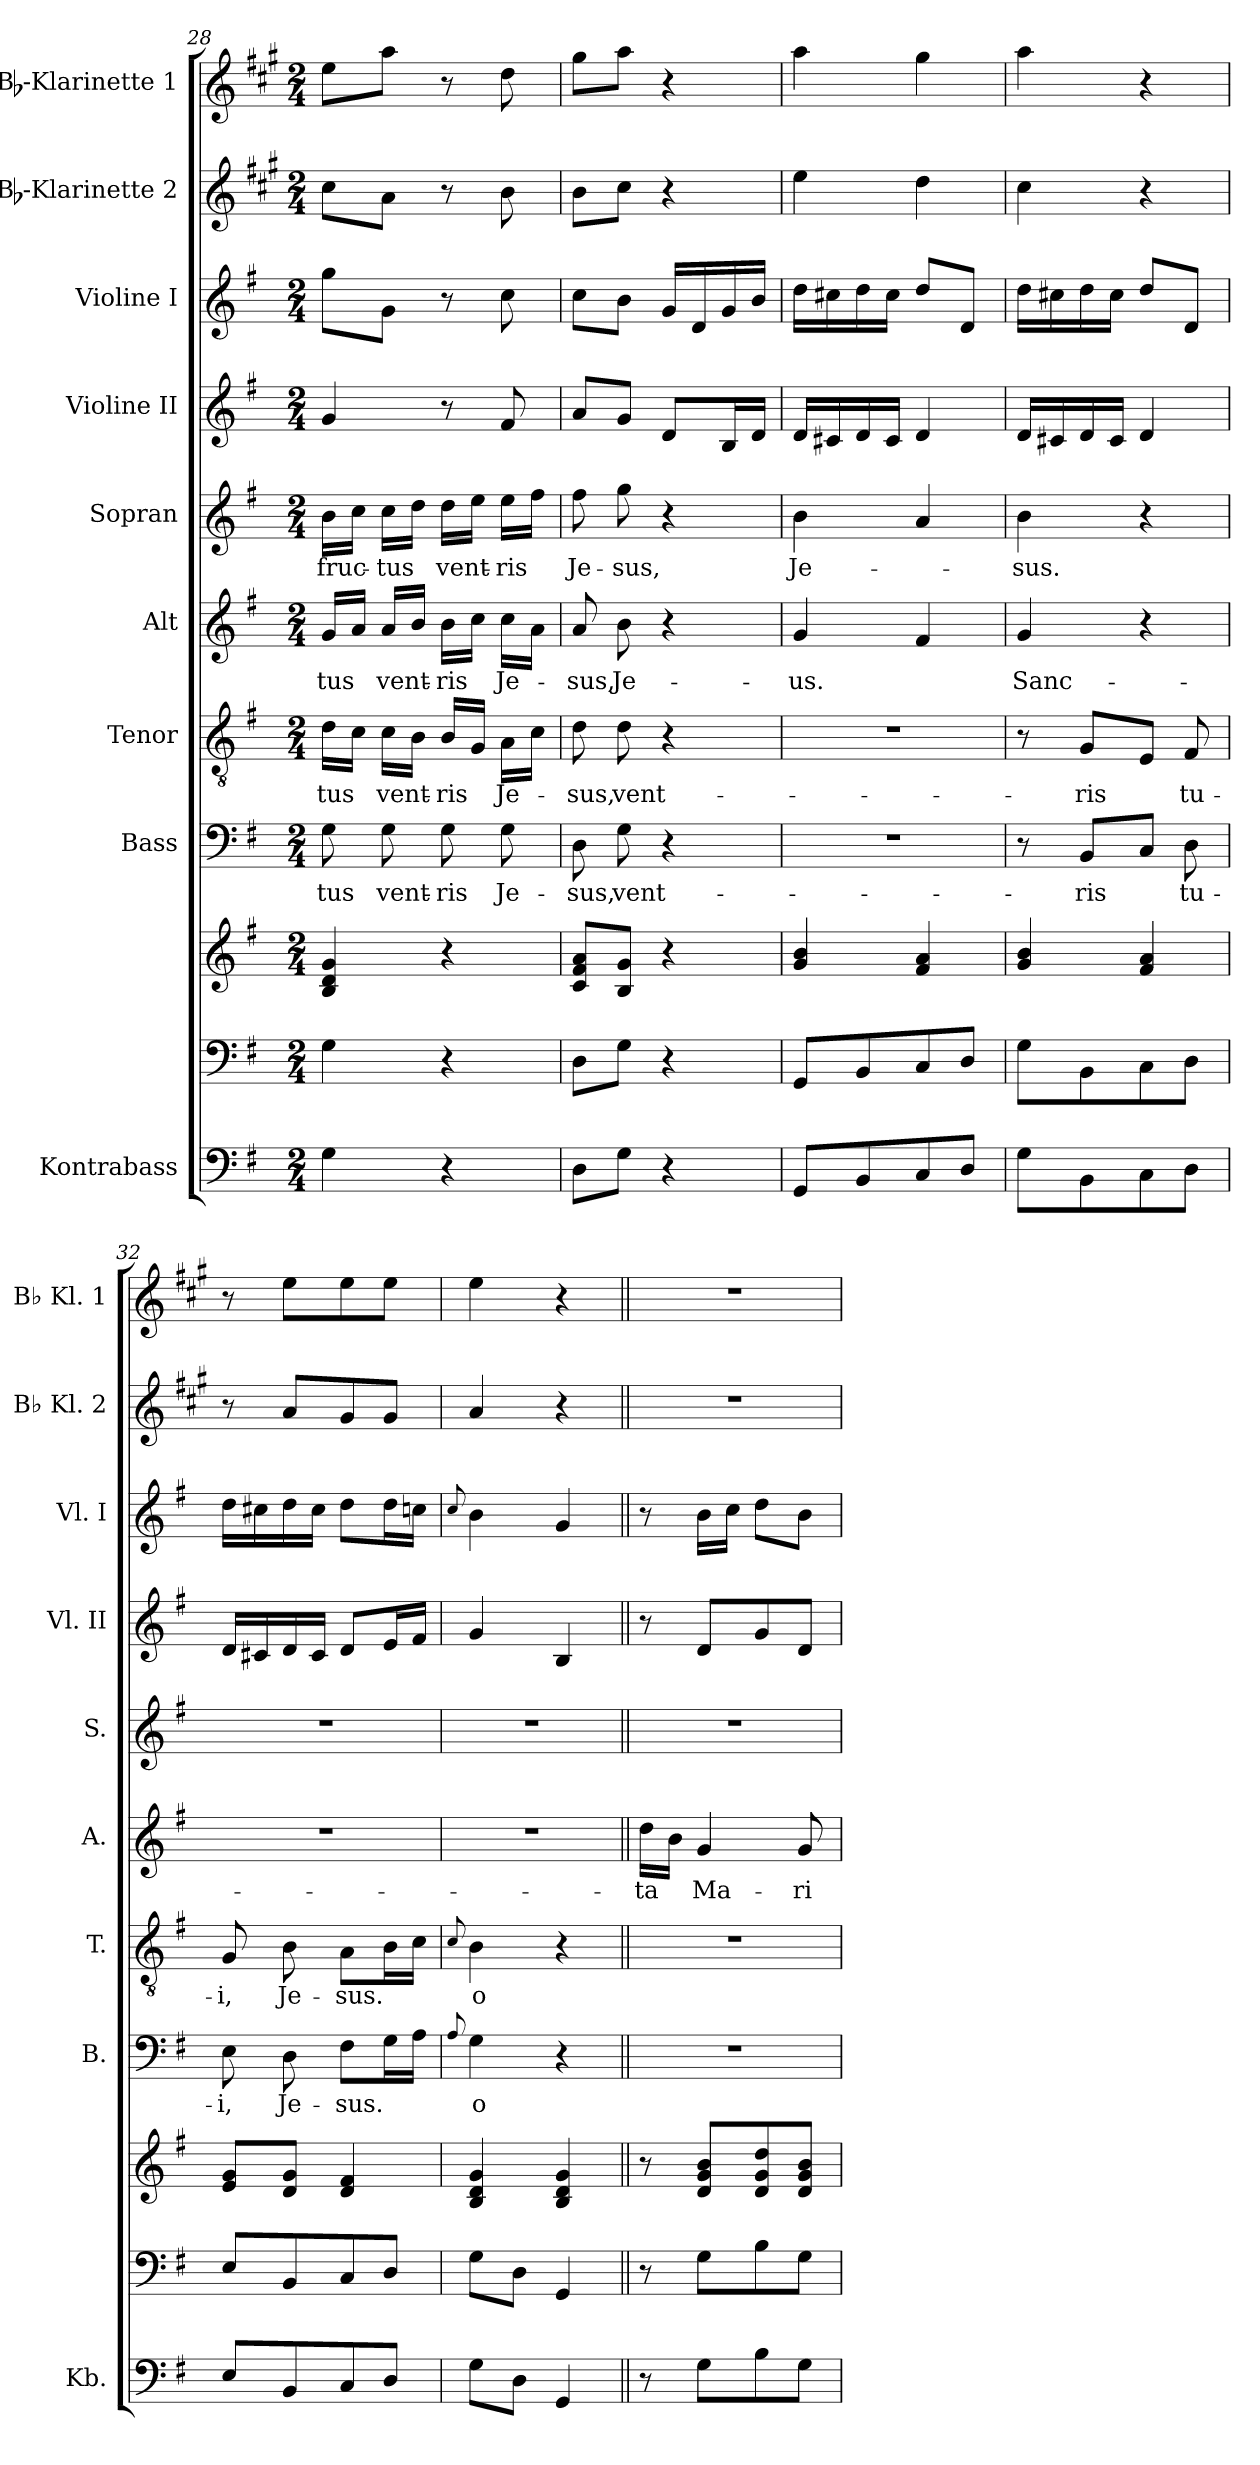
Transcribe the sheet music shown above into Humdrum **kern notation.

**kern	**kern	**kern	**kern	**text	**kern	**text	**kern	**text	**kern	**text	**kern	**kern	**kern	**kern
*part10	*part9	*part9	*part8	*part8	*part7	*part7	*part6	*part6	*part5	*part5	*part4	*part3	*part2	*part1
*staff11	*staff10	*staff9	*staff8	*staff8	*staff7	*staff7	*staff6	*staff6	*staff5	*staff5	*staff4	*staff3	*staff2	*staff1
*I"Kontrabass	*	*	*I"Bass	*	*I"Tenor	*	*I"Alt	*	*I"Sopran	*	*I"Violine II	*I"Violine I	*I"Bb-Klarinette 2	*I"Bb-Klarinette 1
*I'Kb.	*	*	*I'B.	*	*I'T.	*	*I'A.	*	*I'S.	*	*I'Vl. II	*I'Vl. I	*I'Bb Kl. 2	*I'Bb Kl. 1
*clefF4	*clefF4	*clefG2	*clefF4	*	*clefGv2	*	*clefG2	*	*clefG2	*	*clefG2	*clefG2	*clefG2	*clefG2
*ITrd7c12	*	*	*	*	*	*	*	*	*	*	*	*	*ITrd1c2	*ITrd1c2
*k[f#]	*k[f#]	*k[f#]	*k[f#]	*	*k[f#]	*	*k[f#]	*	*k[f#]	*	*k[f#]	*k[f#]	*k[f#]	*k[f#]
*G:	*G:	*G:	*G:	*	*G:	*	*G:	*	*G:	*	*G:	*G:	*G:	*G:
*M2/4	*M2/4	*M2/4	*M2/4	*	*M2/4	*	*M2/4	*	*M2/4	*	*M2/4	*M2/4	*M2/4	*M2/4
=28	=28	=28	=28	=28	=28	=28	=28	=28	=28	=28	=28	=28	=28	=28
!	!	!	!	!LO:LY:b	!	!LO:LY:b	!	!LO:LY:b	!	!LO:LY:b	!	!	!	!
4GG\	4G\	4B/ 4d/ 4g/	8G\	-tus	16d\LL	-tus	16g/LL	-tus	16b\LL	fruc-	4g/	8gg\L	8b\L	8dd\L
.	.	.	.	.	16c\JJ	.	16a/JJ	.	16cc\JJ	.	.	.	.	.
!	!	!	!	!LO:LY:b	!	!LO:LY:b	!	!LO:LY:b	!	!LO:LY:b	!	!	!	!
.	.	.	8G\	vent-	16c\LL	vent-	16a/LL	vent-	16cc\LL	-tus	.	8g\J	8g\J	8gg\J
.	.	.	.	.	16B\JJ	.	16b/JJ	.	16dd\JJ	.	.	.	.	.
!	!	!	!	!LO:LY:b	!	!LO:LY:b	!	!LO:LY:b	!	!LO:LY:b	!	!	!	!
4r	4r	4r	8G\	-ris	16B/LL	-ris	16b\LL	-ris	16dd\LL	vent-	8r	8r	8r	8r
.	.	.	.	.	16G/JJ	.	16cc\JJ	.	16ee\JJ	.	.	.	.	.
!	!	!	!	!LO:LY:b	!	!LO:LY:b	!	!LO:LY:b	!	!LO:LY:b	!	!	!	!
.	.	.	8G\	Je-	16A\LL	Je-	16cc\LL	Je-	16ee\LL	-ris	8f#/	8cc\	8a\	8cc\
.	.	.	.	.	16c\JJ	.	16a\JJ	.	16ff#\JJ	.	.	.	.	.
!!LO:PB:g=z
=29	=29	=29	=29	=29	=29	=29	=29	=29	=29	=29	=29	=29	=29	=29
!	!	!	!	!LO:LY:b	!	!LO:LY:b	!	!LO:LY:b	!	!LO:LY:b	!	!	!	!
8DD\L	8D\L	8c/ 8f#/ 8a/L	8D\	-sus,	8d\	-sus,	8a/	-sus,	8ff#\	Je-	8a/L	8cc\L	8a\L	8ff#\L
!	!	!	!	!LO:LY:b	!	!LO:LY:b	!	!LO:LY:b	!	!LO:LY:b	!	!	!	!
8GG\J	8G\J	8B/ 8g/J	8G\	vent-	8d\	vent-	8b\	Je-	8gg\	-sus,	8g/J	8b\J	8b\J	8gg\J
4r	4r	4r	4r	.	4r	.	4r	.	4r	.	8d/L	16g/LL	4r	4r
.	.	.	.	.	.	.	.	.	.	.	.	16d/	.	.
.	.	.	.	.	.	.	.	.	.	.	16B/L	16g/	.	.
.	.	.	.	.	.	.	.	.	.	.	16d/JJ	16b/JJ	.	.
=30	=30	=30	=30	=30	=30	=30	=30	=30	=30	=30	=30	=30	=30	=30
!	!	!	!	!	!	!	!	!LO:LY:b	!	!LO:LY:b	!	!	!	!
8GGG/L	8GG/L	4g/ 4b/	2r	.	2r	.	4g/	-us.	4b\	Je-	16d/LL	16dd\LL	4dd\	4gg\
.	.	.	.	.	.	.	.	.	.	.	16c#X/	16cc#X\	.	.
8BBB/	8BB/	.	.	.	.	.	.	.	.	.	16d/	16dd\	.	.
.	.	.	.	.	.	.	.	.	.	.	16c#/JJ	16cc#\JJ	.	.
8CC/	8C/	4f#/ 4a/	.	.	.	.	4f#/	.	4a/	.	4d/	8dd/L	4cc\	4ff#\
8DD/J	8D/J	.	.	.	.	.	.	.	.	.	.	8d/J	.	.
=31	=31	=31	=31	=31	=31	=31	=31	=31	=31	=31	=31	=31	=31	=31
!	!	!	!	!	!	!	!	!LO:LY:b	!	!LO:LY:b	!	!	!	!
8GG\L	8G\L	4g/ 4b/	8r	.	8r	.	4g/	Sanc-	4b\	-sus.	16d/LL	16dd\LL	4b\	4gg\
.	.	.	.	.	.	.	.	.	.	.	16c#X/	16cc#X\	.	.
!	!	!	!	!LO:LY:b	!	!LO:LY:b	!	!	!	!	!	!	!	!
8BBB\	8BB\	.	8BB/L	-ris	8G/L	-ris	.	.	.	.	16d/	16dd\	.	.
.	.	.	.	.	.	.	.	.	.	.	16c#/JJ	16cc#\JJ	.	.
8CC\	8C\	4f#/ 4a/	8C/J	.	8E/J	.	4r	.	4r	.	4d/	8dd/L	4r	4r
!	!	!	!	!LO:LY:b	!	!LO:LY:b	!	!	!	!	!	!	!	!
8DD\J	8D\J	.	8D\	tu-	8F#/	tu-	.	.	.	.	.	8d/J	.	.
=32	=32	=32	=32	=32	=32	=32	=32	=32	=32	=32	=32	=32	=32	=32
!	!	!	!	!LO:LY:b	!	!LO:LY:b	!	!	!	!	!	!	!	!
8EE/L	8E/L	8e/ 8g/L	8E\	-i,	8G/	-i,	2r	.	2r	.	16d/LL	16dd\LL	8r	8r
.	.	.	.	.	.	.	.	.	.	.	16c#X/	16cc#X\	.	.
!	!	!	!	!LO:LY:b	!	!LO:LY:b	!	!	!	!	!	!	!	!
8BBB/	8BB/	8d/ 8g/J	8D\	Je-	8B\	Je-	.	.	.	.	16d/	16dd\	8g/L	8dd\L
.	.	.	.	.	.	.	.	.	.	.	16c#/JJ	16cc#\JJ	.	.
!	!	!	!	!LO:LY:b	!	!LO:LY:b	!	!	!	!	!	!	!	!
8CC/	8C/	4d/ 4f#/	8F#\L	-sus.	8A\L	-sus.	.	.	.	.	8d/L	8dd\L	8f#/	8dd\
8DD/J	8D/J	.	16G\L	.	16B\L	.	.	.	.	.	16e/L	16dd\L	8f#/J	8dd\J
.	.	.	16A\JJ	.	16c\JJ	.	.	.	.	.	16f#/JJ	16ccn\JJ	.	.
=33	=33	=33	=33	=33	=33	=33	=33	=33	=33	=33	=33	=33	=33	=33
.	.	.	8qqA/	.	8qqc/	.	.	.	.	.	.	8qqcc/	.	.
!	!	!	!	!LO:LY:b	!	!LO:LY:b	!	!	!	!	!	!	!	!
8GG\L	8G\L	4B/ 4d/ 4g/	4G\	o-	4B\	o-	2r	.	2r	.	4g/	4b\	4g/	4dd\
8DD\J	8D\J	.	.	.	.	.	.	.	.	.	.	.	.	.
4GGG/	4GG/	4B/ 4d/ 4g/	4r	.	4r	.	.	.	.	.	4B/	4g/	4r	4r
!!LO:PB:g=z
=34||	=34||	=34||	=34||	=34||	=34||	=34||	=34||	=34||	=34||	=34||	=34||	=34||	=34||	=34||
!	!	!	!	!	!	!	!	!LO:LY:b	!	!	!	!	!	!
8r	8r	8r	2r	.	2r	.	16dd\LL	-ta	2r	.	8r	8r	2r	2r
.	.	.	.	.	.	.	16b\JJ	.	.	.	.	.	.	.
!	!	!	!	!	!	!	!	!LO:LY:b	!	!	!	!	!	!
8GG\L	8G\L	8d/ 8g/ 8b/L	.	.	.	.	4g/	Ma-	.	.	8d/L	16b\LL	.	.
.	.	.	.	.	.	.	.	.	.	.	.	16cc\JJ	.	.
8BB\	8B\	8d/ 8g/ 8dd/	.	.	.	.	.	.	.	.	8g/	8dd\L	.	.
!	!	!	!	!	!	!	!	!LO:LY:b	!	!	!	!	!	!
8GG\J	8G\J	8d/ 8g/ 8b/J	.	.	.	.	8g/	-ri-	.	.	8d/J	8b\J	.	.
=	=	=	=	=	=	=	=	=	=	=	=	=	=	=
*-	*-	*-	*-	*-	*-	*-	*-	*-	*-	*-	*-	*-	*-	*-
